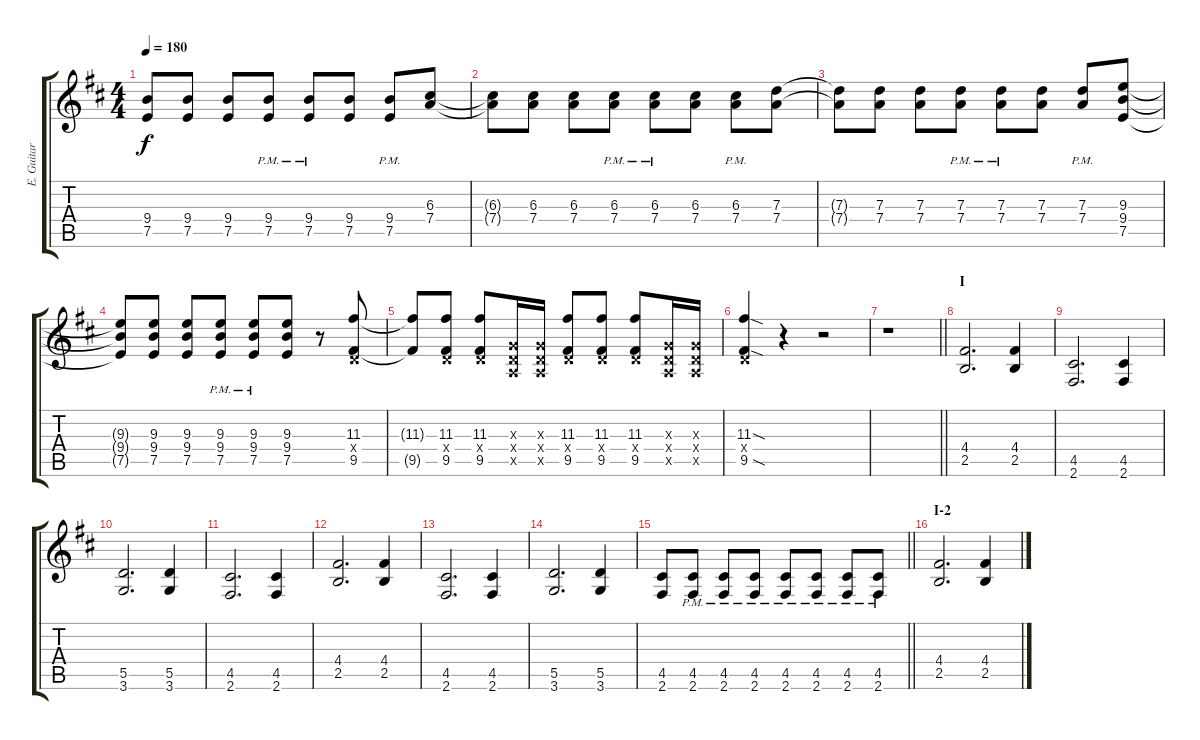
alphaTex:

\track ("E. Guitar III" "E. Guitar ") {instrument distortionguitar}
\staff {score tabs}
\tuning (E4 B3 G3 D3 A2 E2) {hide}
\ts (4 4)
\tempo 180
\clef g2
\ks d
(9.4{t} 7.5{t}).8{dy f} (9.4 7.5).8 (9.4 7.5).8 (9.4{pm} 7.5{pm}).8 (9.4{pm} 7.5{pm}).8 (9.4 7.5).8 (9.4{pm} 7.5{pm}).8 (6.3 7.4).8 |
(6.3{t} 7.4{t}).8 (6.3 7.4).8 (6.3 7.4).8 (6.3{pm} 7.4{pm}).8 (6.3{pm} 7.4{pm}).8 (6.3 7.4).8 (6.3{pm} 7.4{pm}).8 (7.3 7.4).8 |
(7.3{t} 7.4{t}).8 (7.3 7.4).8 (7.3 7.4).8 (7.3{pm} 7.4{pm}).8 (7.3{pm} 7.4{pm}).8 (7.3 7.4).8 (7.3{pm} 7.4{pm}).8 (9.3 9.4 7.5).8 |
(9.3{t} 9.4{t} 7.5{t}).8 (9.3 9.4 7.5).8 (9.3 9.4 7.5).8 (9.3{pm} 9.4{pm} 7.5{pm}).8 (9.3{pm} 9.4{pm} 7.5{pm}).8 (9.3 9.4 7.5).8 r.8 (11.3 0.4{x} 9.5).8 |
(11.3{t} 9.5{t}).8 (11.3 0.4{x} 9.5).8 (11.3 0.4{x} 9.5).8 (0.3{x} 0.4{x} 0.5{x}).16 (0.3{x} 0.4{x} 0.5{x}).16 (11.3 0.4{x} 9.5).8 (11.3 0.4{x} 9.5).8 (11.3 0.4{x} 9.5).8 (0.3{x} 0.4{x} 0.5{x}).16 (0.3{x} 0.4{x} 0.5{x}).16 |
(11.3{sod} 0.4{x} 9.5{sod}).4 r.4 r.2 |
\barLineRight lightlight
r.1 |
\section ("" "I")
(4.4 2.5).2{d} (4.4 2.5).4 |
(4.5 2.6).2{d} (4.5 2.6).4 |
(5.5 3.6).2{d} (5.5 3.6).4 |
(4.5 2.6).2{d} (4.5 2.6).4 |
(4.4 2.5).2{d} (4.4 2.5).4 |
(4.5 2.6).2{d} (4.5 2.6).4 |
(5.5 3.6).2{d} (5.5 3.6).4 |
\barLineRight lightlight
(4.5 2.6).8 (4.5{pm} 2.6{pm}).8 (4.5{pm} 2.6{pm}).8 (4.5{pm} 2.6{pm}).8 (4.5{pm} 2.6{pm}).8 (4.5{pm} 2.6{pm}).8 (4.5{pm} 2.6{pm}).8 (4.5{pm} 2.6{pm}).8 |
\section ("" "I-2")
(4.4 2.5).2{d} (4.4 2.5).4
